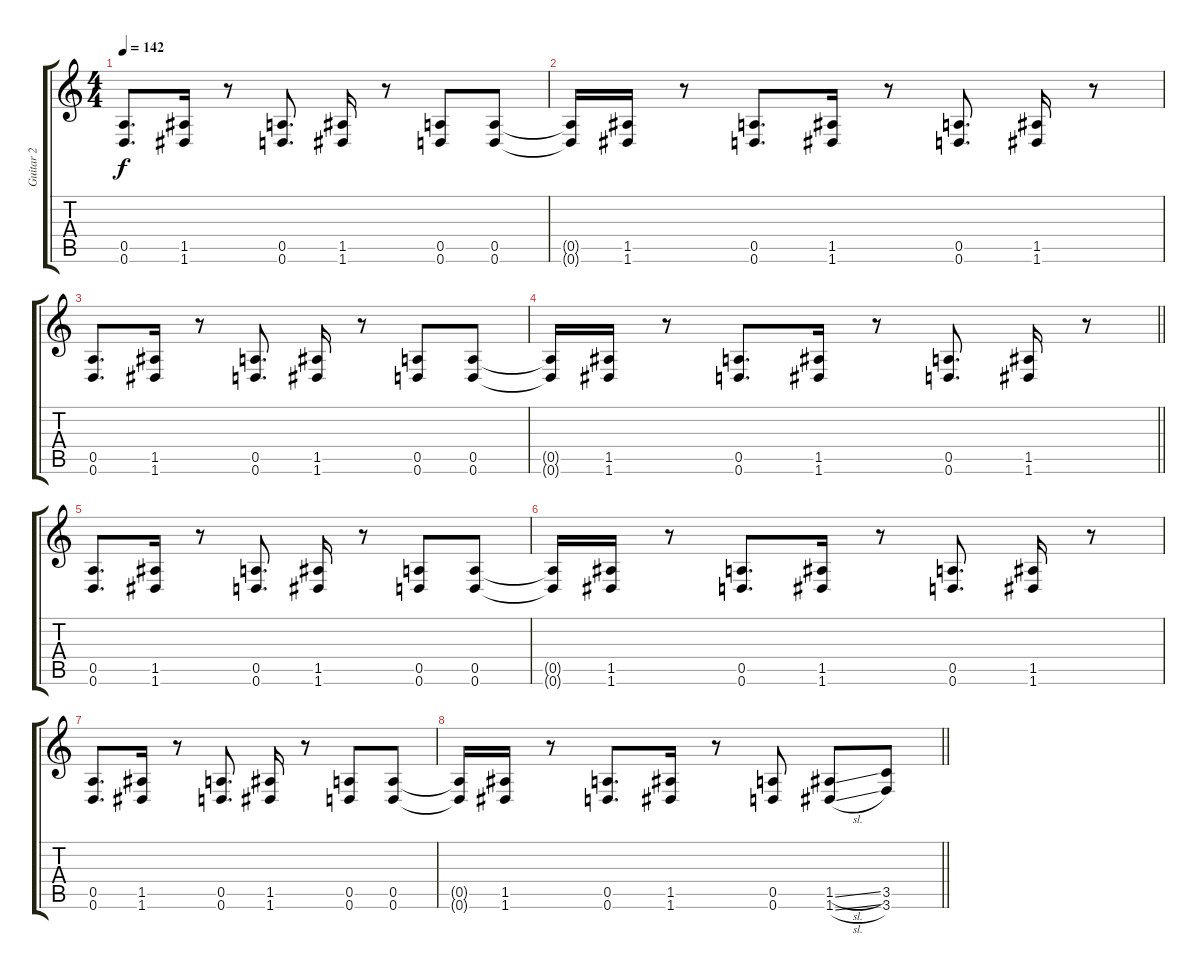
\track ("Guitar 2" "Guitar 2") {instrument distortionguitar}
\staff {score tabs}
\tuning (E4 B3 G3 D3 A2 D2) {hide}
\ts (4 4)
\tempo 142
\clef g2
\ks c
(0.5 0.6).8{d dy f} (1.5 1.6).16 r.8 (0.5 0.6).8{d} (1.5 1.6).16 r.8 (0.5 0.6).8 (0.5 0.6).8 |
(0.5{t} 0.6{t}).16 (1.5 1.6).16 r.8 (0.5 0.6).8{d} (1.5 1.6).16 r.8 (0.5 0.6).8{d} (1.5 1.6).16 r.8 |
(0.5 0.6).8{d} (1.5 1.6).16 r.8 (0.5 0.6).8{d} (1.5 1.6).16 r.8 (0.5 0.6).8 (0.5 0.6).8 |
\barLineRight lightlight
(0.5{t} 0.6{t}).16 (1.5 1.6).16 r.8 (0.5 0.6).8{d} (1.5 1.6).16 r.8 (0.5 0.6).8{d} (1.5 1.6).16 r.8 |
(0.5 0.6).8{d} (1.5 1.6).16 r.8 (0.5 0.6).8{d} (1.5 1.6).16 r.8 (0.5 0.6).8 (0.5 0.6).8 |
(0.5{t} 0.6{t}).16 (1.5 1.6).16 r.8 (0.5 0.6).8{d} (1.5 1.6).16 r.8 (0.5 0.6).8{d} (1.5 1.6).16 r.8 |
(0.5 0.6).8{d} (1.5 1.6).16 r.8 (0.5 0.6).8{d} (1.5 1.6).16 r.8 (0.5 0.6).8 (0.5 0.6).8 |
\barLineRight lightlight
(0.5{t} 0.6{t}).16 (1.5 1.6).16 r.8 (0.5 0.6).8{d} (1.5 1.6).16 r.8 (0.5 0.6).8 (1.5{sl} 1.6{sl}).8 (3.5 3.6).8
